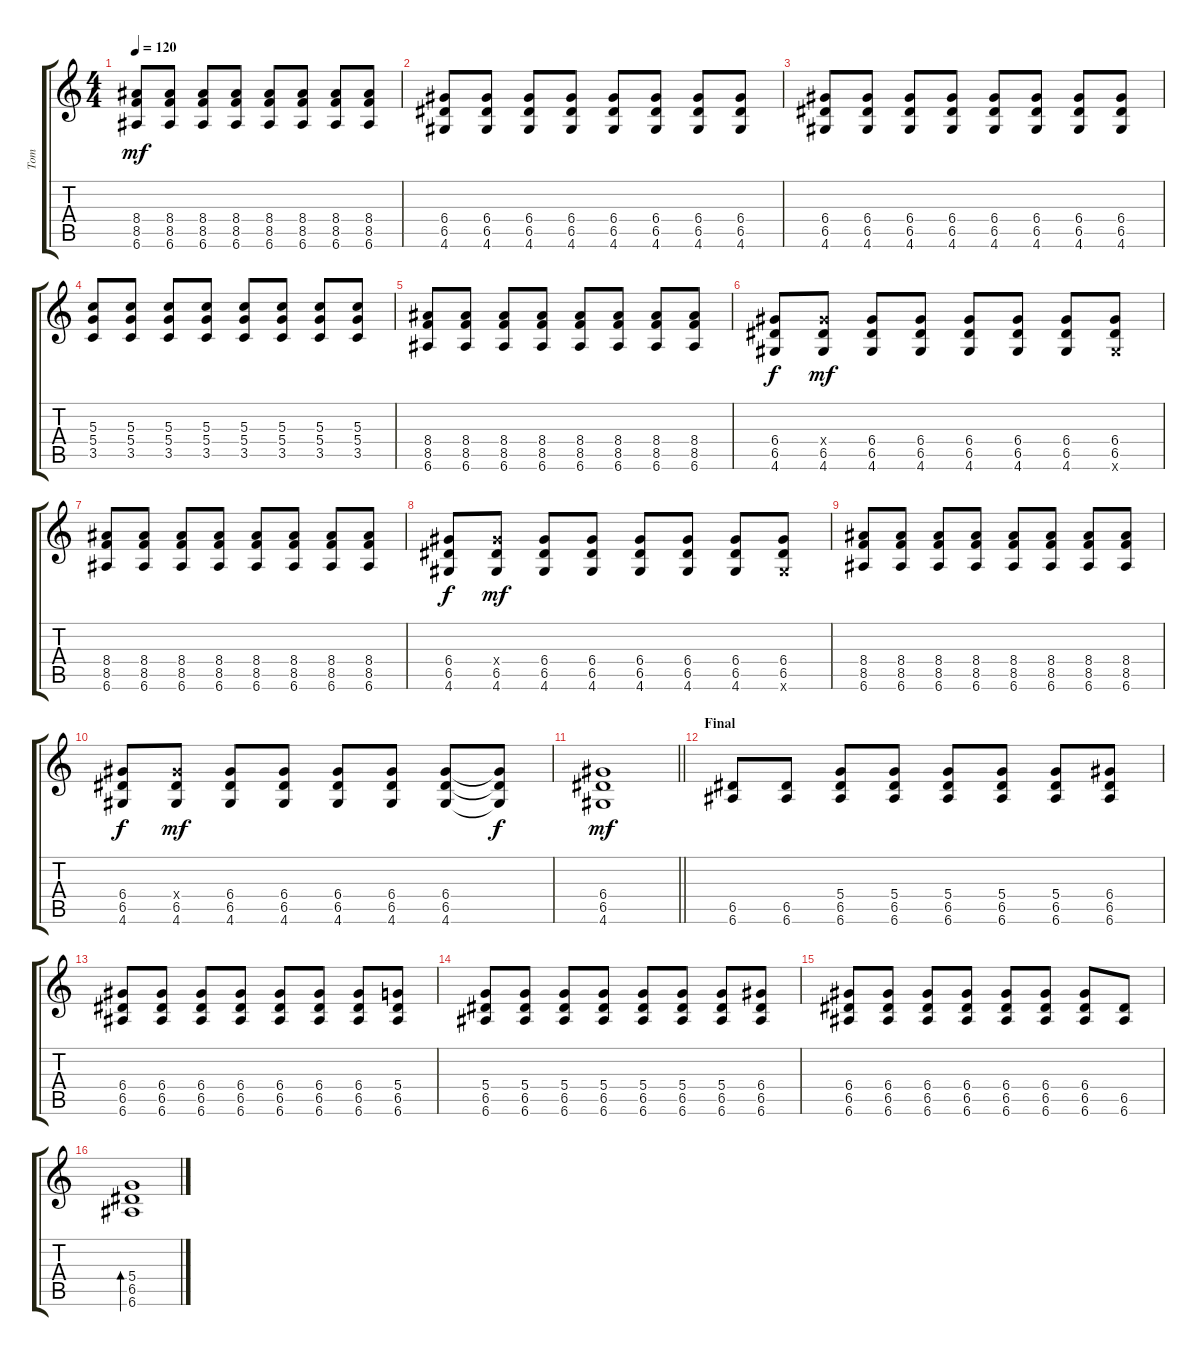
\track ("Tom" "Tom") {instrument acousticguitarsteel}
\staff {score tabs}
\tuning (E4 B3 G3 D3 A2 E2) {hide}
\ts (4 4)
\tempo 120
\clef g2
\ks c
(8.4 8.5 6.6).8{dy mf} (8.4 8.5 6.6).8 (8.4 8.5 6.6).8 (8.4 8.5 6.6).8 (8.4 8.5 6.6).8 (8.4 8.5 6.6).8 (8.4 8.5 6.6).8 (8.4 8.5 6.6).8 |
(6.4 6.5 4.6).8 (6.4 6.5 4.6).8 (6.4 6.5 4.6).8 (6.4 6.5 4.6).8 (6.4 6.5 4.6).8 (6.4 6.5 4.6).8 (6.4 6.5 4.6).8 (6.4 6.5 4.6).8 |
(6.4 6.5 4.6).8 (6.4 6.5 4.6).8 (6.4 6.5 4.6).8 (6.4 6.5 4.6).8 (6.4 6.5 4.6).8 (6.4 6.5 4.6).8 (6.4 6.5 4.6).8 (6.4 6.5 4.6).8 |
(5.3 5.4 3.5).8 (5.3 5.4 3.5).8 (5.3 5.4 3.5).8 (5.3 5.4 3.5).8 (5.3 5.4 3.5).8 (5.3 5.4 3.5).8 (5.3 5.4 3.5).8 (5.3 5.4 3.5).8 |
(8.4 8.5 6.6).8 (8.4 8.5 6.6).8 (8.4 8.5 6.6).8 (8.4 8.5 6.6).8 (8.4 8.5 6.6).8 (8.4 8.5 6.6).8 (8.4 8.5 6.6).8 (8.4 8.5 6.6).8 |
(6.4 6.5 4.6).8{dy f} (6.4{x} 6.5 4.6).8{dy mf} (6.4 6.5 4.6).8 (6.4 6.5 4.6).8 (6.4 6.5 4.6).8 (6.4 6.5 4.6).8 (6.4 6.5 4.6).8 (6.4 6.5 4.6{x}).8 |
(8.4 8.5 6.6).8 (8.4 8.5 6.6).8 (8.4 8.5 6.6).8 (8.4 8.5 6.6).8 (8.4 8.5 6.6).8 (8.4 8.5 6.6).8 (8.4 8.5 6.6).8 (8.4 8.5 6.6).8 |
(6.4 6.5 4.6).8{dy f} (6.4{x} 6.5 4.6).8{dy mf} (6.4 6.5 4.6).8 (6.4 6.5 4.6).8 (6.4 6.5 4.6).8 (6.4 6.5 4.6).8 (6.4 6.5 4.6).8 (6.4 6.5 4.6{x}).8 |
(8.4 8.5 6.6).8 (8.4 8.5 6.6).8 (8.4 8.5 6.6).8 (8.4 8.5 6.6).8 (8.4 8.5 6.6).8 (8.4 8.5 6.6).8 (8.4 8.5 6.6).8 (8.4 8.5 6.6).8 |
(6.4 6.5 4.6).8{dy f} (6.4{x} 6.5 4.6).8{dy mf} (6.4 6.5 4.6).8 (6.4 6.5 4.6).8 (6.4 6.5 4.6).8 (6.4 6.5 4.6).8 (6.4 6.5 4.6).8 (6.4{t} 6.5{t} 4.6{t}).8{dy f} |
\barLineRight lightlight
(6.4 6.5 4.6).1{dy mf} |
\section ("" "Final")
(6.5 6.6).8{volume 15 instrument acousticguitarsteel} (6.5 6.6).8 (5.4 6.5 6.6).8 (5.4 6.5 6.6).8 (5.4 6.5 6.6).8 (5.4 6.5 6.6).8 (5.4 6.5 6.6).8 (6.4 6.5 6.6).8 |
(6.4 6.5 6.6).8 (6.4 6.5 6.6).8 (6.4 6.5 6.6).8 (6.4 6.5 6.6).8 (6.4 6.5 6.6).8 (6.4 6.5 6.6).8 (6.4 6.5 6.6).8 (5.4 6.5 6.6).8 |
(5.4 6.5 6.6).8 (5.4 6.5 6.6).8 (5.4 6.5 6.6).8 (5.4 6.5 6.6).8 (5.4 6.5 6.6).8 (5.4 6.5 6.6).8 (5.4 6.5 6.6).8 (6.4 6.5 6.6).8 |
(6.4 6.5 6.6).8 (6.4 6.5 6.6).8 (6.4 6.5 6.6).8 (6.4 6.5 6.6).8 (6.4 6.5 6.6).8 (6.4 6.5 6.6).8 (6.4 6.5 6.6).8 (6.5 6.6).8 |
(5.4 6.5 6.6).1{bd 240}
